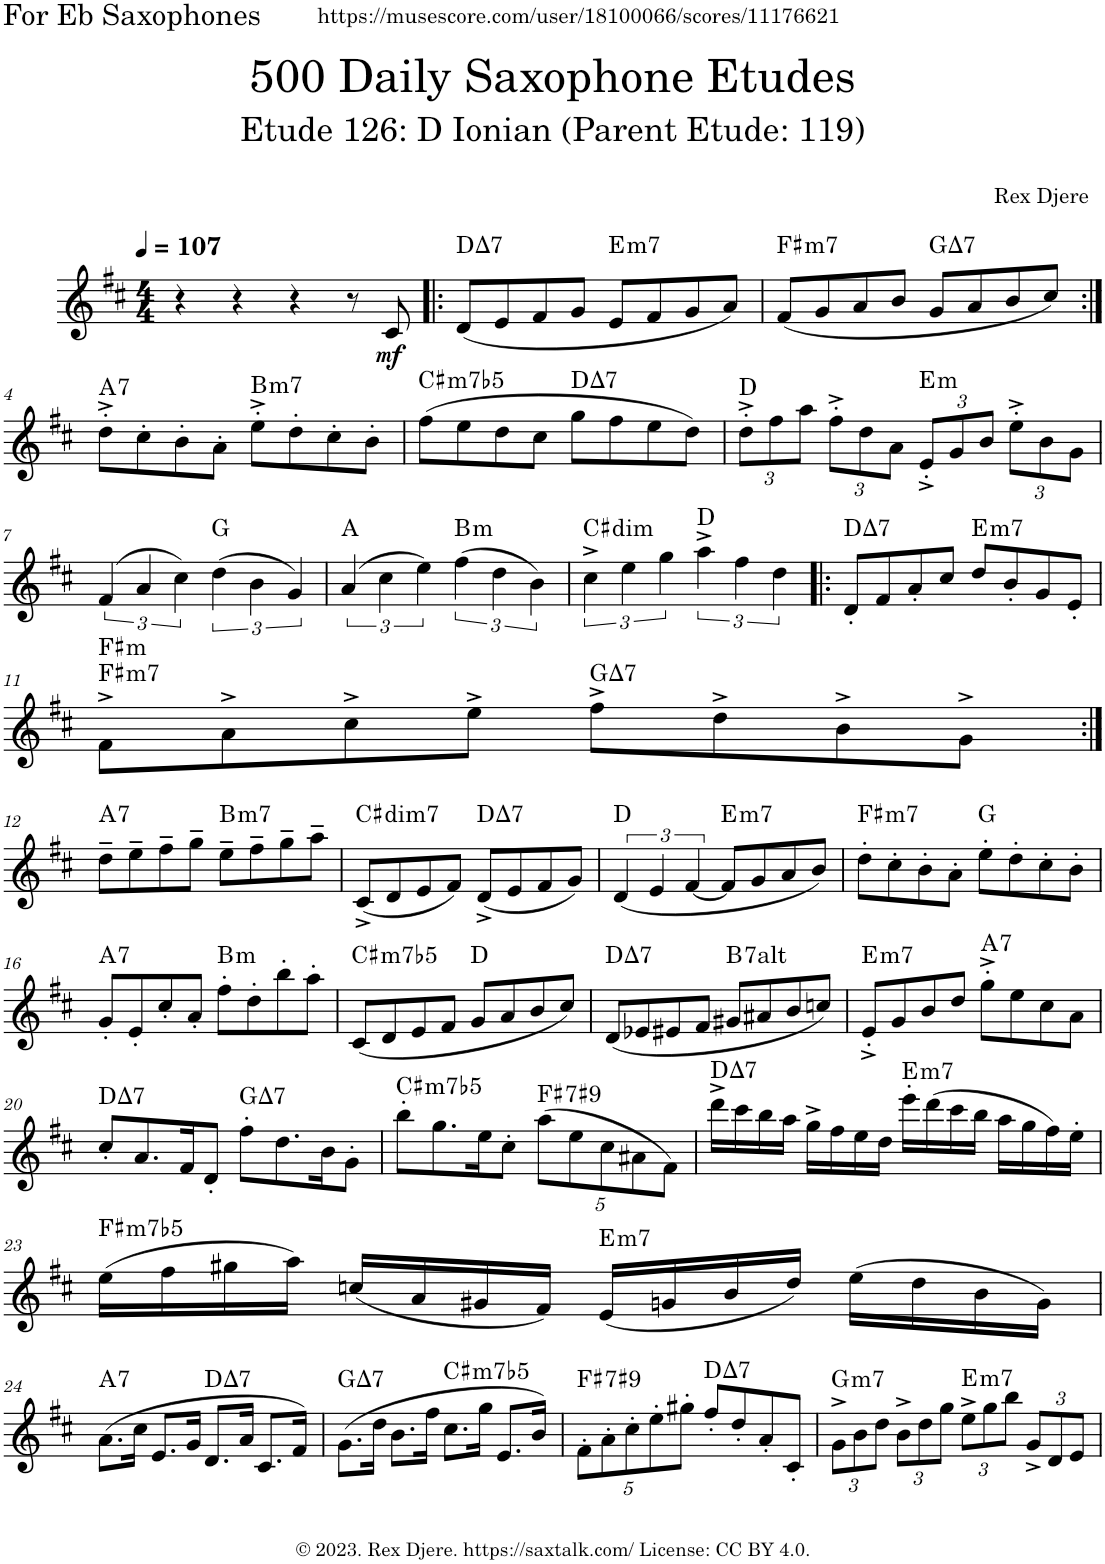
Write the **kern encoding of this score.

**kern	**dynam	**harte
*part1	*part1	*part1
*staff1	*staff1	*
*I"Alto Saxophone	*	*
*I'A. Sax.	*	*
*clefG2	*	*
*Trd5c9	*	*
*k[f#c#]	*	*
*M4/4	*	*
*MM107	*	*
=1	=1	=1
4r	.	.
4r	.	.
4r	.	.
8r	.	.
!	!LO:DY:b	!
8c#/	mf	.
=2!|:	=2!|:	=2!|:
!	!	!LO:H:kt=7
(8d/L	.	D:maj7
8e/	.	.
8f#/	.	.
8g/J	.	.
!	!	!LO:H:kt=m7
8e/L	.	E:min7
8f#/	.	.
8g/	.	.
8a/J)	.	.
=3	=3	=3
!	!	!LO:H:kt=m7
(8f#/L	.	F#:min7
8g/	.	.
8a/	.	.
8b/J	.	.
!	!	!LO:H:kt=7
8g/L	.	G:maj7
8a/	.	.
8b/	.	.
8cc#/J)	.	.
!!LO:LB:g=z
=4:|!	=4:|!	=4:|!
!	!	!LO:H:kt=7
8dd'^\L	.	A:7
8cc#'\	.	.
8b'\	.	.
8a'\J	.	.
!	!	!LO:H:kt=m7
8ee'^\L	.	B:min7
8dd'\	.	.
8cc#'\	.	.
8b'\J	.	.
=5	=5	=5
!	!	!LO:H:kt=m7b5
(8ff#\L	.	C#:hdim7
8ee\	.	.
8dd\	.	.
8cc#\J	.	.
!	!	!LO:H:kt=7
8gg\L	.	D:maj7
8ff#\	.	.
8ee\	.	.
8dd\J)	.	.
=6	=6	=6
*Xbrackettup	*	*
12dd'^\L	.	D:maj
12ff#\	.	.
12aa\J	.	.
12ff#'^\L	.	.
12dd\	.	.
12a\J	.	.
!	!	!LO:H:kt=m
12e'^/L	.	E:min
12g/	.	.
12b/J	.	.
12ee'^\L	.	.
12b\	.	.
12g\J	.	.
!!LO:LB:g=z
=7	=7	=7
*k[f#c#]	*	*
*brackettup	*	*
!	!	!LO:H:kt=m
(6f#/	.	F#:min
6a/	.	.
6cc#\)	.	.
(6dd\	.	G:maj
6b\	.	.
6g/)	.	.
=8	=8	=8
(6a/	.	A:maj
6cc#\	.	.
6ee\)	.	.
!	!	!LO:H:kt=m
(6ff#\	.	B:min
6dd\	.	.
6b\)	.	.
=9	=9	=9
!	!	!LO:H:kt=dim
6cc#^\	.	C#:dim
6ee\	.	.
6gg\	.	.
6aa^\	.	D:maj
6ff#\	.	.
6dd\	.	.
=10!|:	=10!|:	=10!|:
!	!	!LO:H:kt=7
8d'/L	.	D:maj7
8f#/	.	.
8a'/	.	.
8cc#/J	.	.
!	!	!LO:H:kt=m7
8dd/L	.	E:min7
8b'/	.	.
8g/	.	.
8e'/J	.	.
!!LO:LB:g=z
=11	=11	=11
!	!	!LO:H:kt=m7
8f#^\L	.	F#:min7
8a^\	.	.
8cc#^\	.	.
8ee^\J	.	.
!	!	!LO:H:kt=7
8ff#^\L	.	G:maj7
8dd^\	.	.
8b^\	.	.
8g^\J	.	.
!!LO:LB:g=z
=12:|!	=12:|!	=12:|!
!	!	!LO:H:kt=7
8dd~\L	.	A:7
8ee~\	.	.
8ff#~\	.	.
8gg~\J	.	.
!	!	!LO:H:kt=m7
8ee~\L	.	B:min7
8ff#~\	.	.
8gg~\	.	.
8aa~\J	.	.
=13	=13	=13
!	!	!LO:H:kt=dim7
(8c#^/L	.	C#:dim7
8d/	.	.
8e/	.	.
8f#/J)	.	.
!	!	!LO:H:kt=7
(8d^/L	.	D:maj7
8e/	.	.
8f#/	.	.
8g/J)	.	.
=14	=14	=14
(6d/	.	D:maj
6e/	.	.
[6f#/	.	.
!	!	!LO:H:kt=m7
8f#/L]	.	E:min7
8g/	.	.
8a/	.	.
8b/J)	.	.
=15	=15	=15
!	!	!LO:H:kt=m7
8dd'\L	.	F#:min7
8cc#'\	.	.
8b'\	.	.
8a'\J	.	.
8ee'\L	.	G:maj
8dd'\	.	.
8cc#'\	.	.
8b'\J	.	.
!!LO:LB:g=z
=16	=16	=16
!	!	!LO:H:kt=7
8g'/L	.	A:7
8e'/	.	.
8cc#'/	.	.
8a'/J	.	.
!	!	!LO:H:kt=m
8ff#'\L	.	B:min
8dd'\	.	.
8bb'\	.	.
8aa'\J	.	.
=17	=17	=17
!	!	!LO:H:kt=m7b5
(8c#/L	.	C#:hdim7
8d/	.	.
8e/	.	.
8f#/J	.	.
8g/L	.	D:maj
8a/	.	.
8b/	.	.
8cc#/J)	.	.
=18	=18	=18
!	!	!LO:H:kt=7
(8d/L	.	D:maj7
8e-X/	.	.
8e#X/	.	.
8f#/J	.	.
!	!	!LO:H:kt=7
8g#X/L	.	B:(3,b5,#5,b7,b9,#9)
8a#X/	.	.
8b/	.	.
8ccn/J)	.	.
=19	=19	=19
!	!	!LO:H:kt=m7
8e'^/L	.	E:min7
8g/	.	.
8b/	.	.
8dd/J	.	.
!	!	!LO:H:kt=7
8gg'^\L	.	A:7
8ee\	.	.
8cc#\	.	.
8a\J	.	.
!!LO:LB:g=z
=20	=20	=20
!	!	!LO:H:kt=7
8cc#'/L	.	D:maj7
8.a/	.	.
16f#/K	.	.
8d'/J	.	.
!	!	!LO:H:kt=7
8ff#'\L	.	G:maj7
8.dd\	.	.
16b\K	.	.
8g'\J	.	.
=21	=21	=21
!	!	!LO:H:kt=m7b5
8bb'\L	.	C#:hdim7
8.gg\	.	.
16ee\K	.	.
8cc#'\J	.	.
*Xbrackettup	*	*
!	!	!LO:H:kt=7
(10aa\L	.	F#:7(#9)
10ee\	.	.
10cc#\	.	.
10a#X\	.	.
10f#\J)	.	.
=22	=22	=22
!	!	!LO:H:kt=7
16ddd^\LL	.	D:maj7
16ccc#\	.	.
16bb\	.	.
16aa\JJ	.	.
16gg^\LL	.	.
16ff#\	.	.
16ee\	.	.
16dd\JJ	.	.
!	!	!LO:H:kt=m7
16eee'\LL	.	E:min7
(16ddd\	.	.
16ccc#\	.	.
16bb\JJ	.	.
16aa\LL	.	.
16gg\	.	.
16ff#\)	.	.
16ee'\JJ	.	.
!!LO:LB:g=z
=23	=23	=23
!	!	!LO:H:kt=m7b5
(16ee\LL	.	F#:hdim7
16ff#\	.	.
16gg#X\	.	.
16aa\JJ)	.	.
(16ccn/LL	.	.
16a/	.	.
16g#X/	.	.
16f#/JJ)	.	.
!	!	!LO:H:kt=m7
(16e/LL	.	E:min7
16gn/	.	.
16b/	.	.
16dd/JJ)	.	.
(16ee\LL	.	.
16dd\	.	.
16b\	.	.
16g\JJ)	.	.
!!LO:LB:g=z
=24	=24	=24
!	!	!LO:H:kt=7
(8.a\L	.	A:7
16cc#\Jk	.	.
8.e/L	.	.
16g/Jk	.	.
!	!	!LO:H:kt=7
8.d/L	.	D:maj7
16a/Jk	.	.
8.c#/L	.	.
16f#/Jk)	.	.
=25	=25	=25
!	!	!LO:H:kt=7
(8.g\L	.	G:maj7
16dd\Jk	.	.
8.b\L	.	.
16ff#\Jk	.	.
!	!	!LO:H:kt=m7b5
8.cc#\L	.	C#:hdim7
16gg\Jk	.	.
8.e/L	.	.
16b/Jk)	.	.
=26	=26	=26
!	!	!LO:H:kt=7
10f#'\L	.	F#:7(#9)
10a'\	.	.
10cc#'\	.	.
10ee'\	.	.
10gg#X'\J	.	.
!	!	!LO:H:kt=7
8ff#'/L	.	D:maj7
8dd'/	.	.
8a'/	.	.
8c#'/J	.	.
=27	=27	=27
!	!	!LO:H:kt=m7
12g^\L	.	G:min7
12b\	.	.
12dd\J	.	.
12b^\L	.	.
12dd\	.	.
12gg\J	.	.
!	!	!LO:H:kt=m7
12ee^\L	.	E:min7
12gg\	.	.
12bb\J	.	.
12g^/L	.	.
12d/	.	.
12e/J	.	.
=	=	=
*-	*-	*-
